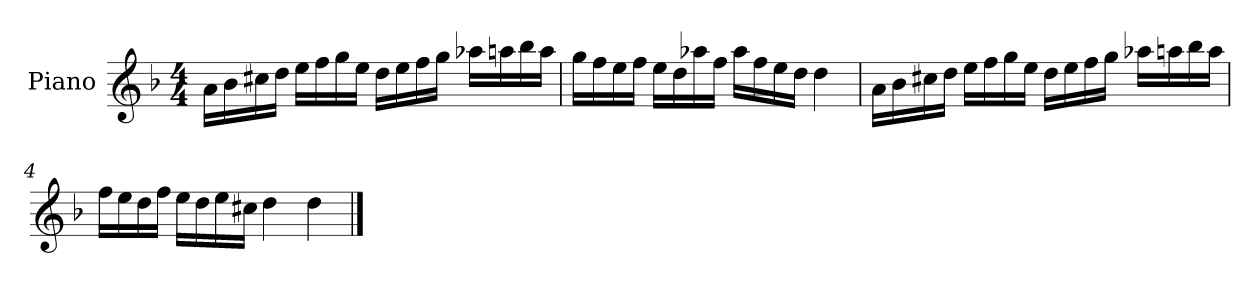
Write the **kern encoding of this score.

**kern
*part1
*staff1
*I"Piano
*I'P-no
*clefG2
*k[b-]
*M4/4
*MM90
=1
16a\LL
16b-\
16cc#X\
16dd\JJ
16ee\LL
16ff\
16gg\
16ee\JJ
16dd\LL
16ee\
16ff\
16gg\JJ
16aa-X\LL
16aan\
16bb-\
16aa\JJ
=2
16gg\LL
16ff\
16ee\
16ff\JJ
16ee\LL
16dd\
16aa-X\
16ff\JJ
16aa-\LL
16ff\
16ee\
16dd\JJ
4dd\
!!LO:LB:g=z
=3
16a\LL
16b-\
16cc#X\
16dd\JJ
16ee\LL
16ff\
16gg\
16ee\JJ
16dd\LL
16ee\
16ff\
16gg\JJ
16aa-X\LL
16aan\
16bb-\
16aa\JJ
=4
16ff\LL
16ee\
16dd\
16ff\JJ
16ee\LL
16dd\
16ee\
16cc#X\JJ
4dd\
4dd\
==
*-
